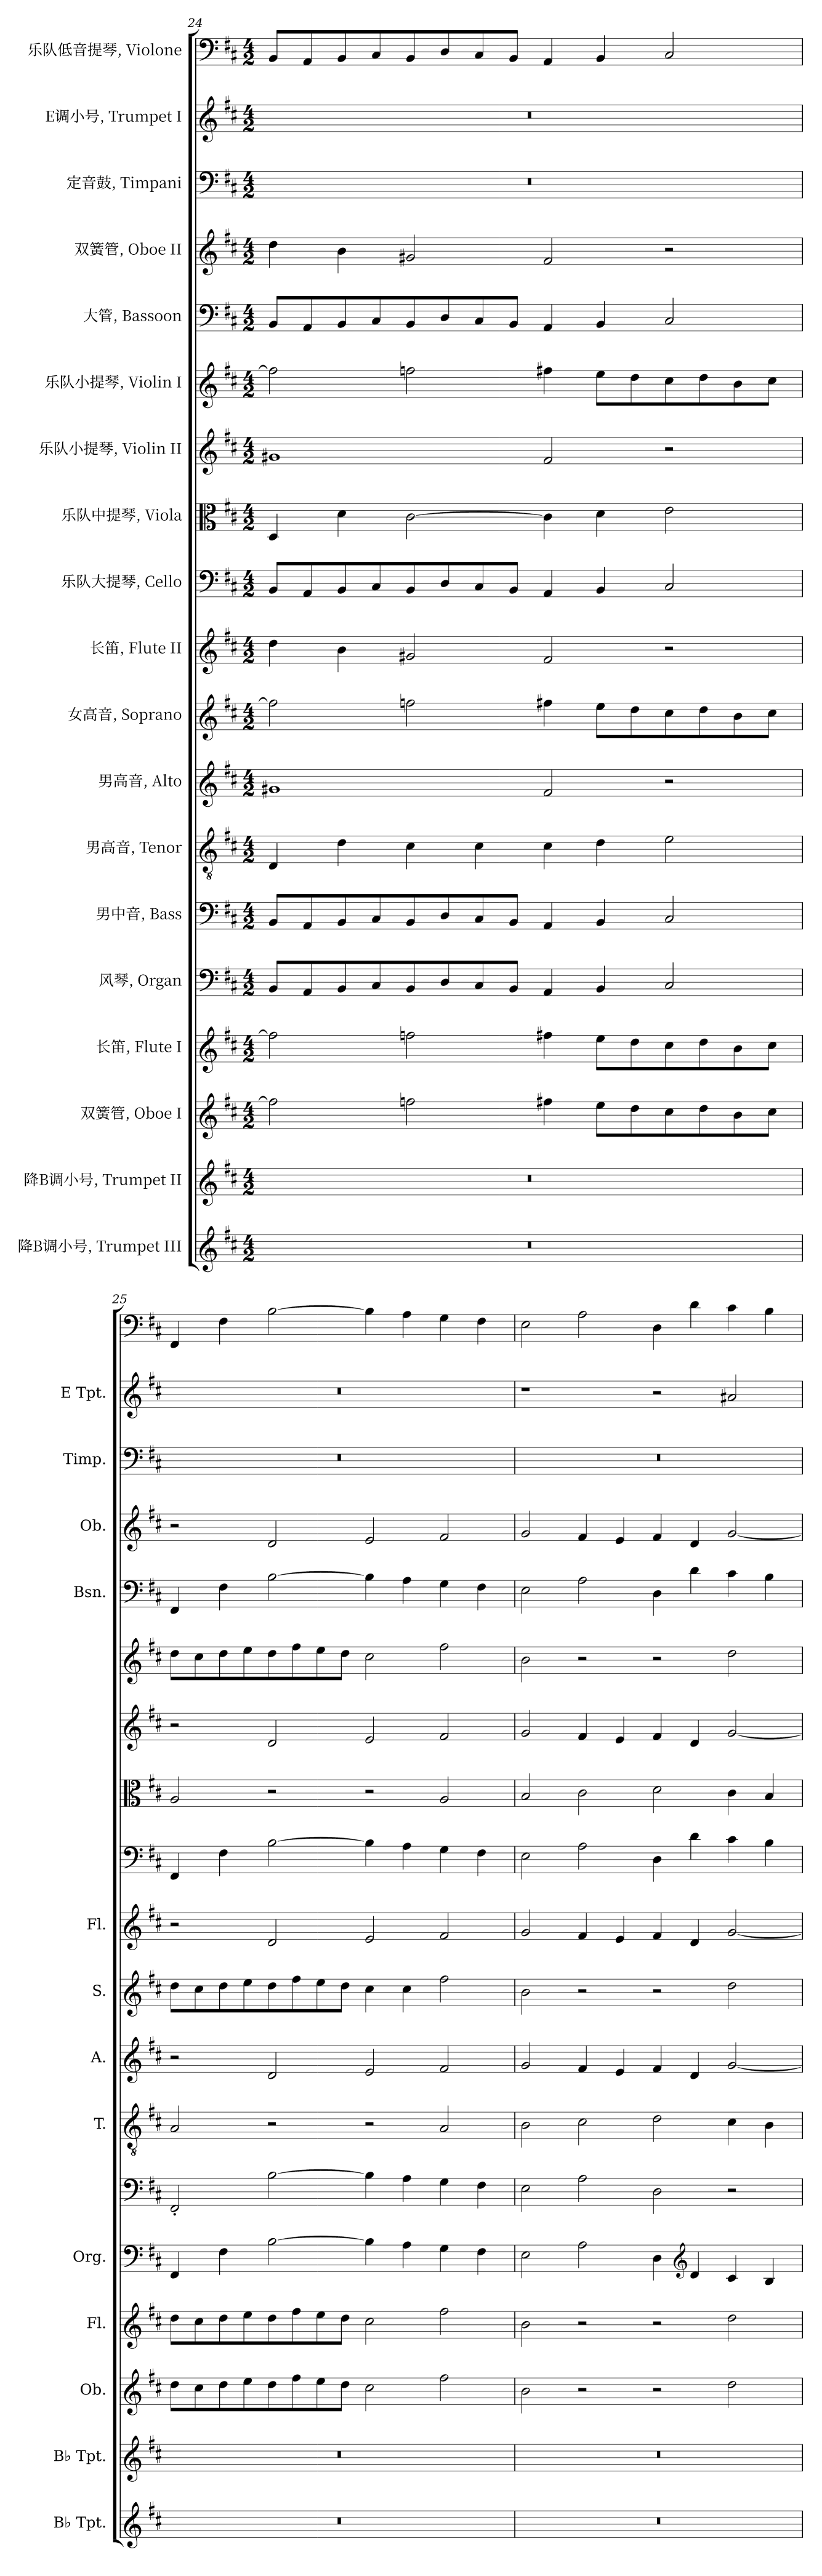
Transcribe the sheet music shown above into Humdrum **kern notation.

**kern	**kern	**kern	**kern	**kern	**kern	**kern	**kern	**kern	**kern	**kern	**kern	**kern	**kern	**kern	**kern	**kern	**kern	**kern
*part19	*part18	*part17	*part16	*part15	*part14	*part13	*part12	*part11	*part10	*part9	*part8	*part7	*part6	*part5	*part4	*part3	*part2	*part1
*staff19	*staff18	*staff17	*staff16	*staff15	*staff14	*staff13	*staff12	*staff11	*staff10	*staff9	*staff8	*staff7	*staff6	*staff5	*staff4	*staff3	*staff2	*staff1
*I"降B调小号, Trumpet III	*I"降B调小号, Trumpet II	*I"双簧管, Oboe I	*I"长笛, Flute I	*I"风琴, Organ	*I"男中音, Bass	*I"男高音, Tenor	*I"男高音, Alto	*I"女高音, Soprano	*I"长笛, Flute II	*I"乐队大提琴, Cello	*I"乐队中提琴, Viola	*I"乐队小提琴, Violin II	*I"乐队小提琴, Violin I	*I"大管, Bassoon	*I"双簧管, Oboe II	*I"定音鼓, Timpani	*I"E调小号, Trumpet I	*I"乐队低音提琴, Violone
*I'B♭ Tpt.	*I'B♭ Tpt.	*I'Ob.	*I'Fl.	*I'Org.	*	*I'T.	*I'A.	*I'S.	*I'Fl.	*	*	*	*	*I'Bsn.	*I'Ob.	*I'Timp.	*I'E Tpt.	*
!!LO:PB:g=z
*clefG2	*clefG2	*clefG2	*clefG2	*clefF4	*clefF4	*clefGv2	*clefG2	*clefG2	*clefG2	*clefF4	*clefC3	*clefG2	*clefG2	*clefF4	*clefG2	*clefF4	*clefG2	*clefF4
*ITrd1c2	*ITrd1c2	*	*	*	*	*	*	*	*	*	*	*	*	*	*	*	*ITrd-3c-4	*ITrd7c12
*k[]	*k[]	*k[f#c#]	*k[f#c#]	*k[f#c#]	*k[f#c#]	*k[f#c#]	*k[f#c#]	*k[f#c#]	*k[f#c#]	*k[f#c#]	*k[f#c#]	*k[f#c#]	*k[f#c#]	*k[f#c#]	*k[f#c#]	*k[f#c#]	*k[b-e-a-d-g-c-]	*k[f#c#]
*M4/2	*M4/2	*M4/2	*M4/2	*M4/2	*M4/2	*M4/2	*M4/2	*M4/2	*M4/2	*M4/2	*M4/2	*M4/2	*M4/2	*M4/2	*M4/2	*M4/2	*M4/2	*M4/2
=24	=24	=24	=24	=24	=24	=24	=24	=24	=24	=24	=24	=24	=24	=24	=24	=24	=24	=24
0r	0r	2ff#\]	2ff#\]	8BB/L	8BB/L	4D/	1g#X	2ff#\]	4dd\	8BB/L	4D/	1g#X	2ff#\]	8BB/L	4dd\	0r	0r	8BBB/L
.	.	.	.	8AA/	8AA/	.	.	.	.	8AA/	.	.	.	8AA/	.	.	.	8AAA/
.	.	.	.	8BB/	8BB/	4d\	.	.	4b\	8BB/	4d\	.	.	8BB/	4b\	.	.	8BBB/
.	.	.	.	8C#/	8C#/	.	.	.	.	8C#/	.	.	.	8C#/	.	.	.	8CC#/
.	.	2ffn\	2ffn\	8BB/	8BB/	4c#\	.	2ffn\	2g#X/	8BB/	[2c#\	.	2ffn\	8BB/	2g#X/	.	.	8BBB/
.	.	.	.	8D/	8D/	.	.	.	.	8D/	.	.	.	8D/	.	.	.	8DD/
.	.	.	.	8C#/	8C#/	4c#\	.	.	.	8C#/	.	.	.	8C#/	.	.	.	8CC#/
.	.	.	.	8BB/J	8BB/J	.	.	.	.	8BB/J	.	.	.	8BB/J	.	.	.	8BBB/J
.	.	4ff#X\	4ff#X\	4AA/	4AA/	4c#\	2f#/	4ff#X\	2f#/	4AA/	4c#\]	2f#/	4ff#X\	4AA/	2f#/	.	.	4AAA/
.	.	8ee\L	8ee\L	4BB/	4BB/	4d\	.	8ee\L	.	4BB/	4d\	.	8ee\L	4BB/	.	.	.	4BBB/
.	.	8dd\	8dd\	.	.	.	.	8dd\	.	.	.	.	8dd\	.	.	.	.	.
.	.	8cc#\	8cc#\	2C#/	2C#/	2e\	2r	8cc#\	2r	2C#/	2e\	2r	8cc#\	2C#/	2r	.	.	2CC#/
.	.	8dd\	8dd\	.	.	.	.	8dd\	.	.	.	.	8dd\	.	.	.	.	.
.	.	8b\	8b\	.	.	.	.	8b\	.	.	.	.	8b\	.	.	.	.	.
.	.	8cc#\J	8cc#\J	.	.	.	.	8cc#\J	.	.	.	.	8cc#\J	.	.	.	.	.
=25	=25	=25	=25	=25	=25	=25	=25	=25	=25	=25	=25	=25	=25	=25	=25	=25	=25	=25
0r	0r	8dd\L	8dd\L	4FF#/	2FF#'/	2A/	2r	8dd\L	2r	4FF#/	2A/	2r	8dd\L	4FF#/	2r	0r	0r	4FFF#/
.	.	8cc#\	8cc#\	.	.	.	.	8cc#\	.	.	.	.	8cc#\	.	.	.	.	.
.	.	8dd\	8dd\	4F#\	.	.	.	8dd\	.	4F#\	.	.	8dd\	4F#\	.	.	.	4FF#\
.	.	8ee\	8ee\	.	.	.	.	8ee\	.	.	.	.	8ee\	.	.	.	.	.
.	.	8dd\	8dd\	[2B\	[2B\	2r	2d/	8dd\	2d/	[2B\	2r	2d/	8dd\	[2B\	2d/	.	.	[2BB\
.	.	8ff#\	8ff#\	.	.	.	.	8ff#\	.	.	.	.	8ff#\	.	.	.	.	.
.	.	8ee\	8ee\	.	.	.	.	8ee\	.	.	.	.	8ee\	.	.	.	.	.
.	.	8dd\J	8dd\J	.	.	.	.	8dd\J	.	.	.	.	8dd\J	.	.	.	.	.
.	.	2cc#\	2cc#\	4B\]	4B\]	2r	2e/	4cc#\	2e/	4B\]	2r	2e/	2cc#\	4B\]	2e/	.	.	4BB\]
.	.	.	.	4A\	4A\	.	.	4cc#\	.	4A\	.	.	.	4A\	.	.	.	4AA\
.	.	2ff#\	2ff#\	4G\	4G\	2A/	2f#/	2ff#\	2f#/	4G\	2A/	2f#/	2ff#\	4G\	2f#/	.	.	4GG\
.	.	.	.	4F#\	4F#\	.	.	.	.	4F#\	.	.	.	4F#\	.	.	.	4FF#\
=26	=26	=26	=26	=26	=26	=26	=26	=26	=26	=26	=26	=26	=26	=26	=26	=26	=26	=26
0r	0r	2b\	2b\	2E\	2E\	2B\	2g/	2b\	2g/	2E\	2B/	2g/	2b\	2E\	2g/	0r	1r	2EE\
.	.	2r	2r	2A\	2A\	2c#\	4f#/	2r	4f#/	2A\	2c#\	4f#/	2r	2A\	4f#/	.	.	2AA\
.	.	.	.	.	.	.	4e/	.	4e/	.	.	4e/	.	.	4e/	.	.	.
.	.	2r	2r	4D\	2D\	2d\	4f#/	2r	4f#/	4D\	2d\	4f#/	2r	4D\	4f#/	.	2r	4DD\
*	*	*	*	*clefG2	*	*	*	*	*	*	*	*	*	*	*	*	*	*
.	.	.	.	4d/	.	.	4d/	.	4d/	4d\	.	4d/	.	4d\	4d/	.	.	4D\
.	.	2dd\	2dd\	4c#/	2r	4c#\	[2g/	2dd\	[2g/	4c#\	4c#\	[2g/	2dd\	4c#\	[2g/	.	2ddn/	4C#\
.	.	.	.	4B/	.	4B\	.	.	.	4B\	4B/	.	.	4B\	.	.	.	4BB\
=	=	=	=	=	=	=	=	=	=	=	=	=	=	=	=	=	=	=
*-	*-	*-	*-	*-	*-	*-	*-	*-	*-	*-	*-	*-	*-	*-	*-	*-	*-	*-
